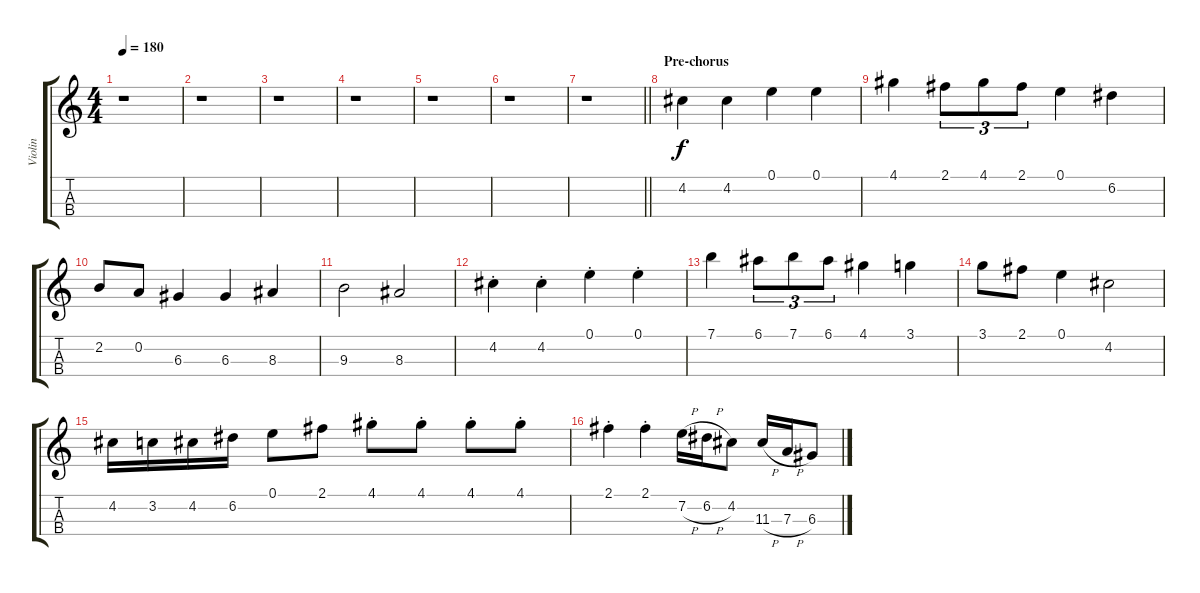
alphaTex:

\track ("Violin" "Violin") {instrument violin}
\staff {score tabs}
\tuning (E5 A4 D4 G3) {hide}
\ts (4 4)
\tempo 180
\clef g2
\ks c
r.1{dy f} |
r.1 |
r.1 |
r.1 |
r.1 |
r.1 |
\barLineRight lightlight
r.1 |
\section ("" "Pre-chorus")
4.2.4 4.2.4 0.1.4 0.1.4 |
4.1.4 2.1.8{tu (3 2)} 4.1.8{tu (3 2)} 2.1.8{tu (3 2)} 0.1.4 6.2.4 |
2.2.8 0.2.8 6.3.4 6.3.4 8.3.4 |
9.3.2 8.3.2 |
4.2{st}.4 4.2{st}.4 0.1{st}.4 0.1{st}.4 |
7.1.4 6.1.8{tu (3 2)} 7.1.8{tu (3 2)} 6.1.8{tu (3 2)} 4.1.4 3.1.4 |
3.1.8 2.1.8 0.1.4 4.2.2 |
4.2.16 3.2.16 4.2.16 6.2.16 0.1.8 2.1.8 4.1{st}.8 4.1{st}.8 4.1{st}.8 4.1{st}.8 |
2.1{st}.4 2.1{st}.4 7.2{h}.16 6.2{h}.16 4.2.8 11.3{h}.16 7.3{h}.16 6.3.8
